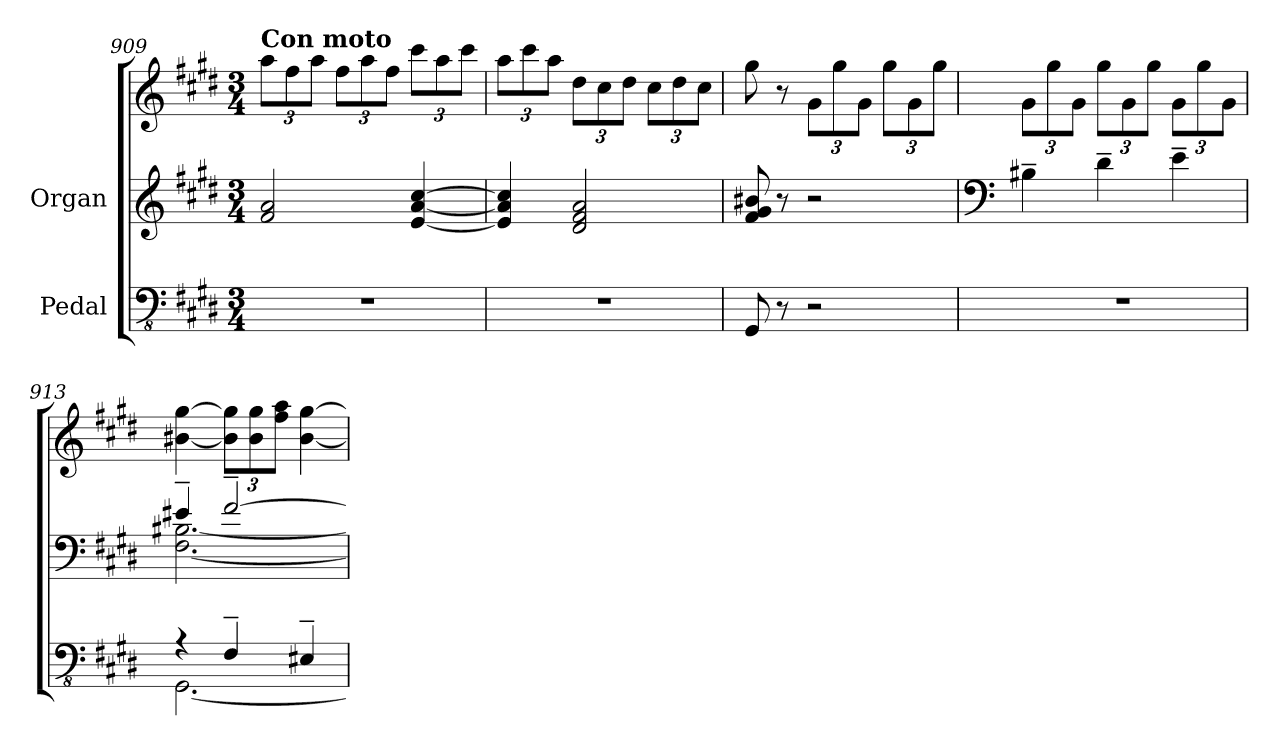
**kern	**kern	**kern
*part2	*part1	*part1
*staff3	*staff2	*staff1
*I"Pedal	*I"Organ	*
!!LO:LB:g=z
*clefFv4	*clefG2	*clefG2
*k[f#c#g#d#]	*k[f#c#g#d#]	*k[f#c#g#d#]
*M3/4	*M3/4	*M3/4
*MM160	*MM160	*MM160
*	*	*Xbrackettup
=909	=909	=909
!	!	!LO:TX:a:B:t=Con moto
2.r	2f#/ 2a/	12aa\L
.	.	12ff#\
.	.	12aa\J
.	.	12ff#\L
.	.	12aa\
.	.	12ff#\J
.	[4e/ [4a/ [4cc#/	12ccc#\L
.	.	12aa\
.	.	12ccc#\J
=910	=910	=910
2.r	4e/] 4a/] 4cc#/]	12aa\L
.	.	12ccc#\
.	.	12aa\J
.	2d#/ 2f#/ 2a/	12dd#\L
.	.	12cc#\
.	.	12dd#\J
.	.	12cc#\L
.	.	12dd#\
.	.	12cc#\J
=911	=911	=911
8GGG#/	8f#/ 8g#/ 8b#X/	8gg#\
8r	8r	8r
2r	2r	12g#\L
.	.	12gg#\
.	.	12g#\J
.	.	12gg#\L
.	.	12g#\
.	.	12gg#\J
=912	=912	=912
*	*clefF4	*
2.r	4B#X~\	12g#\L
.	.	12gg#\
.	.	12g#\J
.	4d#~\	12gg#\L
.	.	12g#\
.	.	12gg#\J
.	4e~\	12g#\L
.	.	12gg#\
.	.	12g#\J
=913	=913	=913
*^	*^	*
4r	[2.GGG#\	4e#X~/	[2.F#\ [2.B#X\	[4b#X\ [4gg#\
4FF#~/	.	[2f#~/	.	12b#\] 12gg#\]L
.	.	.	.	12b#\ 12gg#\
.	.	.	.	12ff#\ 12aa\J
4EE#X~/	.	.	.	[4b#\ [4gg#\
*v	*v	*	*	*
*	*v	*v	*
=	=	=
*-	*-	*-
